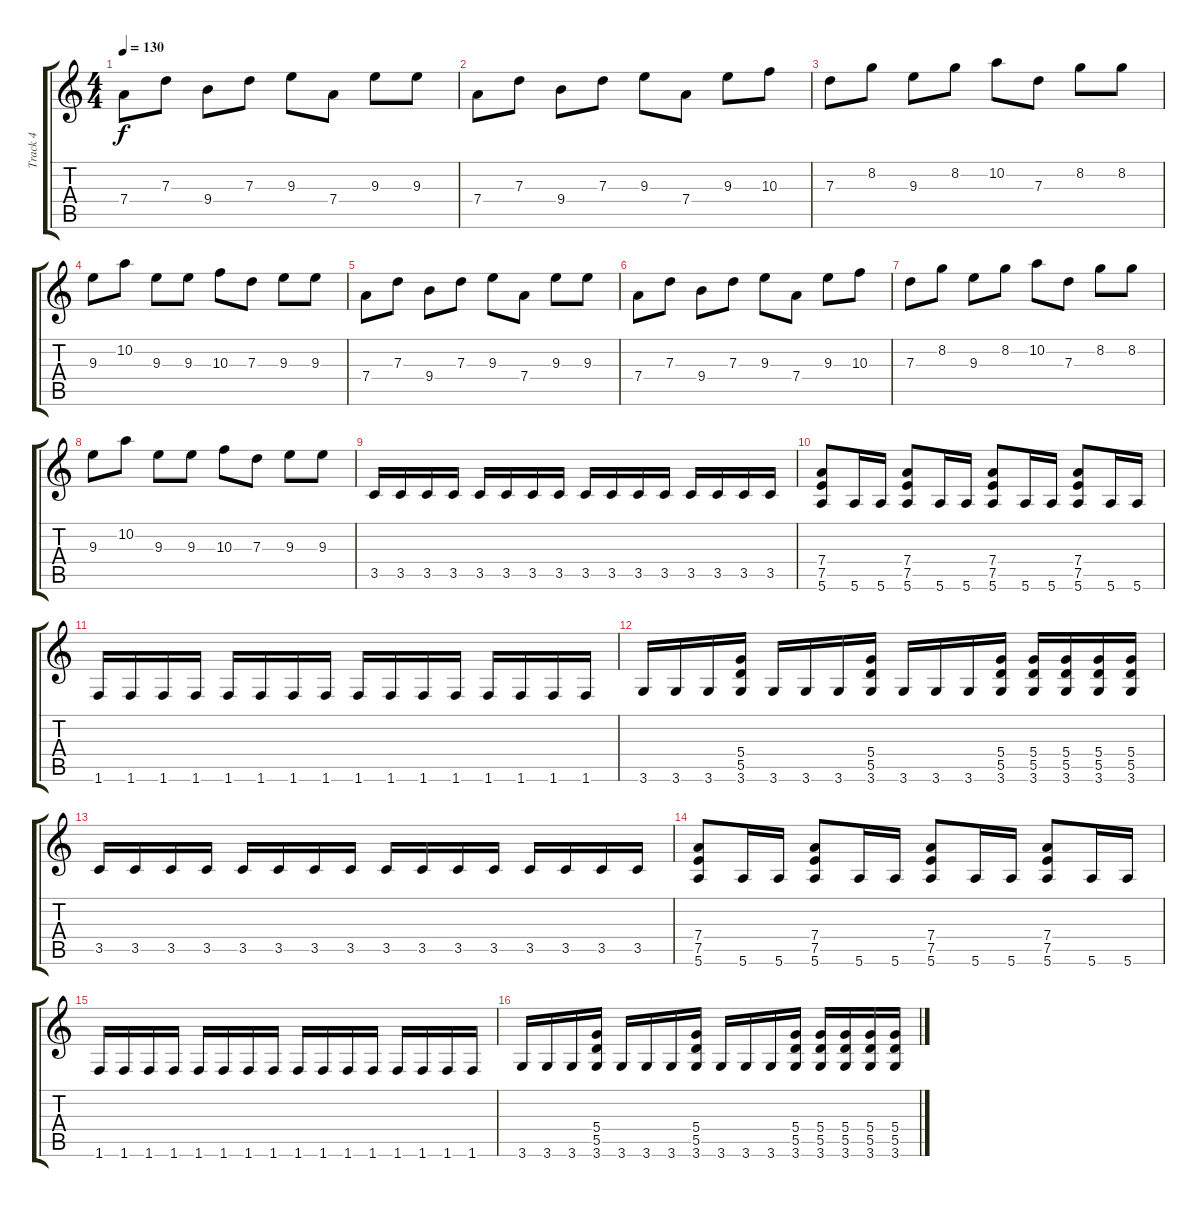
\track ("Track 4" "Track 4") {instrument overdrivenguitar}
\staff {score tabs}
\tuning (E4 B3 G3 D3 A2 E2) {hide}
\ts (4 4)
\tempo 130
\clef g2
\ks c
7.4.8{dy f} 7.3.8 9.4.8 7.3.8 9.3.8 7.4.8 9.3.8 9.3.8 |
7.4.8 7.3.8 9.4.8 7.3.8 9.3.8 7.4.8 9.3.8 10.3.8 |
7.3.8 8.2.8 9.3.8 8.2.8 10.2.8 7.3.8 8.2.8 8.2.8 |
9.3.8 10.2.8 9.3.8 9.3.8 10.3.8 7.3.8 9.3.8 9.3.8 |
7.4.8 7.3.8 9.4.8 7.3.8 9.3.8 7.4.8 9.3.8 9.3.8 |
7.4.8 7.3.8 9.4.8 7.3.8 9.3.8 7.4.8 9.3.8 10.3.8 |
7.3.8 8.2.8 9.3.8 8.2.8 10.2.8 7.3.8 8.2.8 8.2.8 |
9.3.8 10.2.8 9.3.8 9.3.8 10.3.8 7.3.8 9.3.8 9.3.8 |
3.5.16 3.5.16 3.5.16 3.5.16 3.5.16 3.5.16 3.5.16 3.5.16 3.5.16 3.5.16 3.5.16 3.5.16 3.5.16 3.5.16 3.5.16 3.5.16 |
(7.4 7.5 5.6).8 5.6.16 5.6.16 (7.4 7.5 5.6).8 5.6.16 5.6.16 (7.4 7.5 5.6).8 5.6.16 5.6.16 (7.4 7.5 5.6).8 5.6.16 5.6.16 |
1.6.16 1.6.16 1.6.16 1.6.16 1.6.16 1.6.16 1.6.16 1.6.16 1.6.16 1.6.16 1.6.16 1.6.16 1.6.16 1.6.16 1.6.16 1.6.16 |
3.6.16 3.6.16 3.6.16 (5.4 5.5 3.6).16 3.6.16 3.6.16 3.6.16 (5.4 5.5 3.6).16 3.6.16 3.6.16 3.6.16 (5.4 5.5 3.6).16 (5.4 5.5 3.6).16 (5.4 5.5 3.6).16 (5.4 5.5 3.6).16 (5.4 5.5 3.6).16 |
3.5.16 3.5.16 3.5.16 3.5.16 3.5.16 3.5.16 3.5.16 3.5.16 3.5.16 3.5.16 3.5.16 3.5.16 3.5.16 3.5.16 3.5.16 3.5.16 |
(7.4 7.5 5.6).8 5.6.16 5.6.16 (7.4 7.5 5.6).8 5.6.16 5.6.16 (7.4 7.5 5.6).8 5.6.16 5.6.16 (7.4 7.5 5.6).8 5.6.16 5.6.16 |
1.6.16 1.6.16 1.6.16 1.6.16 1.6.16 1.6.16 1.6.16 1.6.16 1.6.16 1.6.16 1.6.16 1.6.16 1.6.16 1.6.16 1.6.16 1.6.16 |
3.6.16 3.6.16 3.6.16 (5.4 5.5 3.6).16 3.6.16 3.6.16 3.6.16 (5.4 5.5 3.6).16 3.6.16 3.6.16 3.6.16 (5.4 5.5 3.6).16 (5.4 5.5 3.6).16 (5.4 5.5 3.6).16 (5.4 5.5 3.6).16 (5.4 5.5 3.6).16
